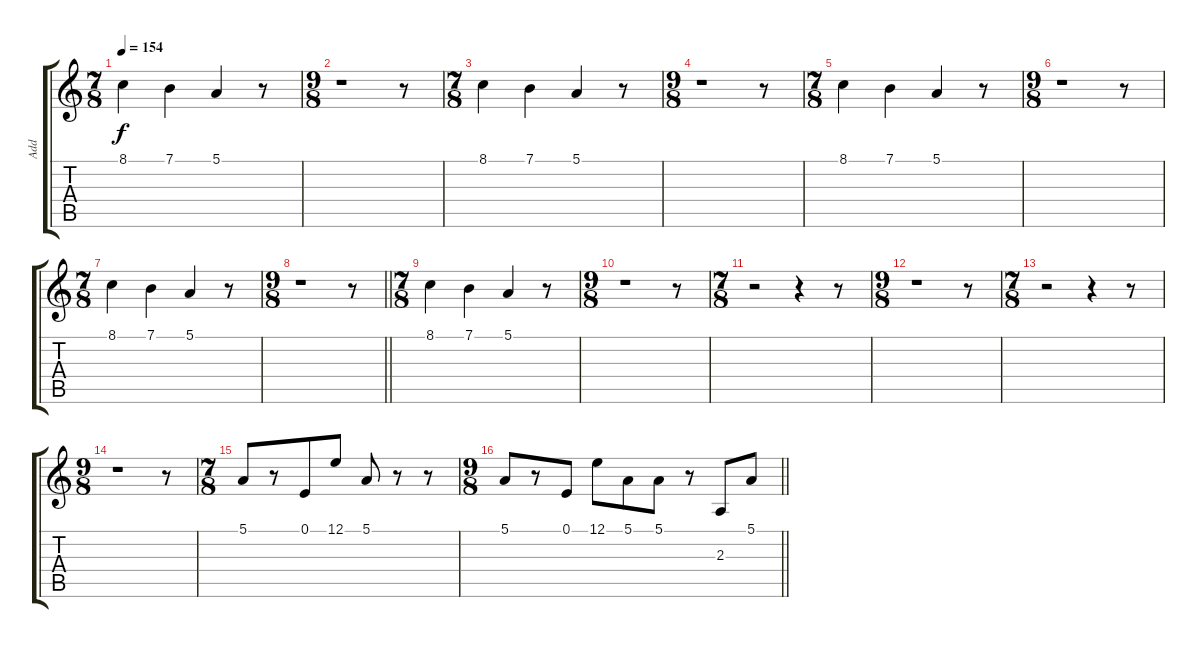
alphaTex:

\track ("Add" "Add") {instrument fx3crystal}
\staff {score tabs}
\tuning (E4 B3 G3 D3 A2 E2) {hide}
\ts (7 8)
\tempo 154
\clef g2
\ks c
8.1.4{dy f} 7.1.4 5.1.4 r.8 |
\ts (9 8)
r.1 r.8 |
\ts (7 8)
8.1.4 7.1.4 5.1.4 r.8 |
\ts (9 8)
r.1 r.8 |
\ts (7 8)
8.1.4 7.1.4 5.1.4 r.8 |
\ts (9 8)
r.1 r.8 |
\ts (7 8)
8.1.4 7.1.4 5.1.4 r.8 |
\ts (9 8)
\barLineRight lightlight
r.1 r.8 |
\ts (7 8)
8.1.4 7.1.4 5.1.4 r.8 |
\ts (9 8)
r.1 r.8 |
\ts (7 8)
r.2 r.4 r.8 |
\ts (9 8)
r.1 r.8 |
\ts (7 8)
r.2 r.4 r.8 |
\ts (9 8)
r.1 r.8 |
\ts (7 8)
5.1.8 r.8 0.1.8 12.1.8 5.1.8 r.8 r.8 |
\ts (9 8)
\barLineRight lightlight
5.1.8 r.8 0.1.8 12.1.8 5.1.8 5.1.8 r.8 2.3.8 5.1.8
